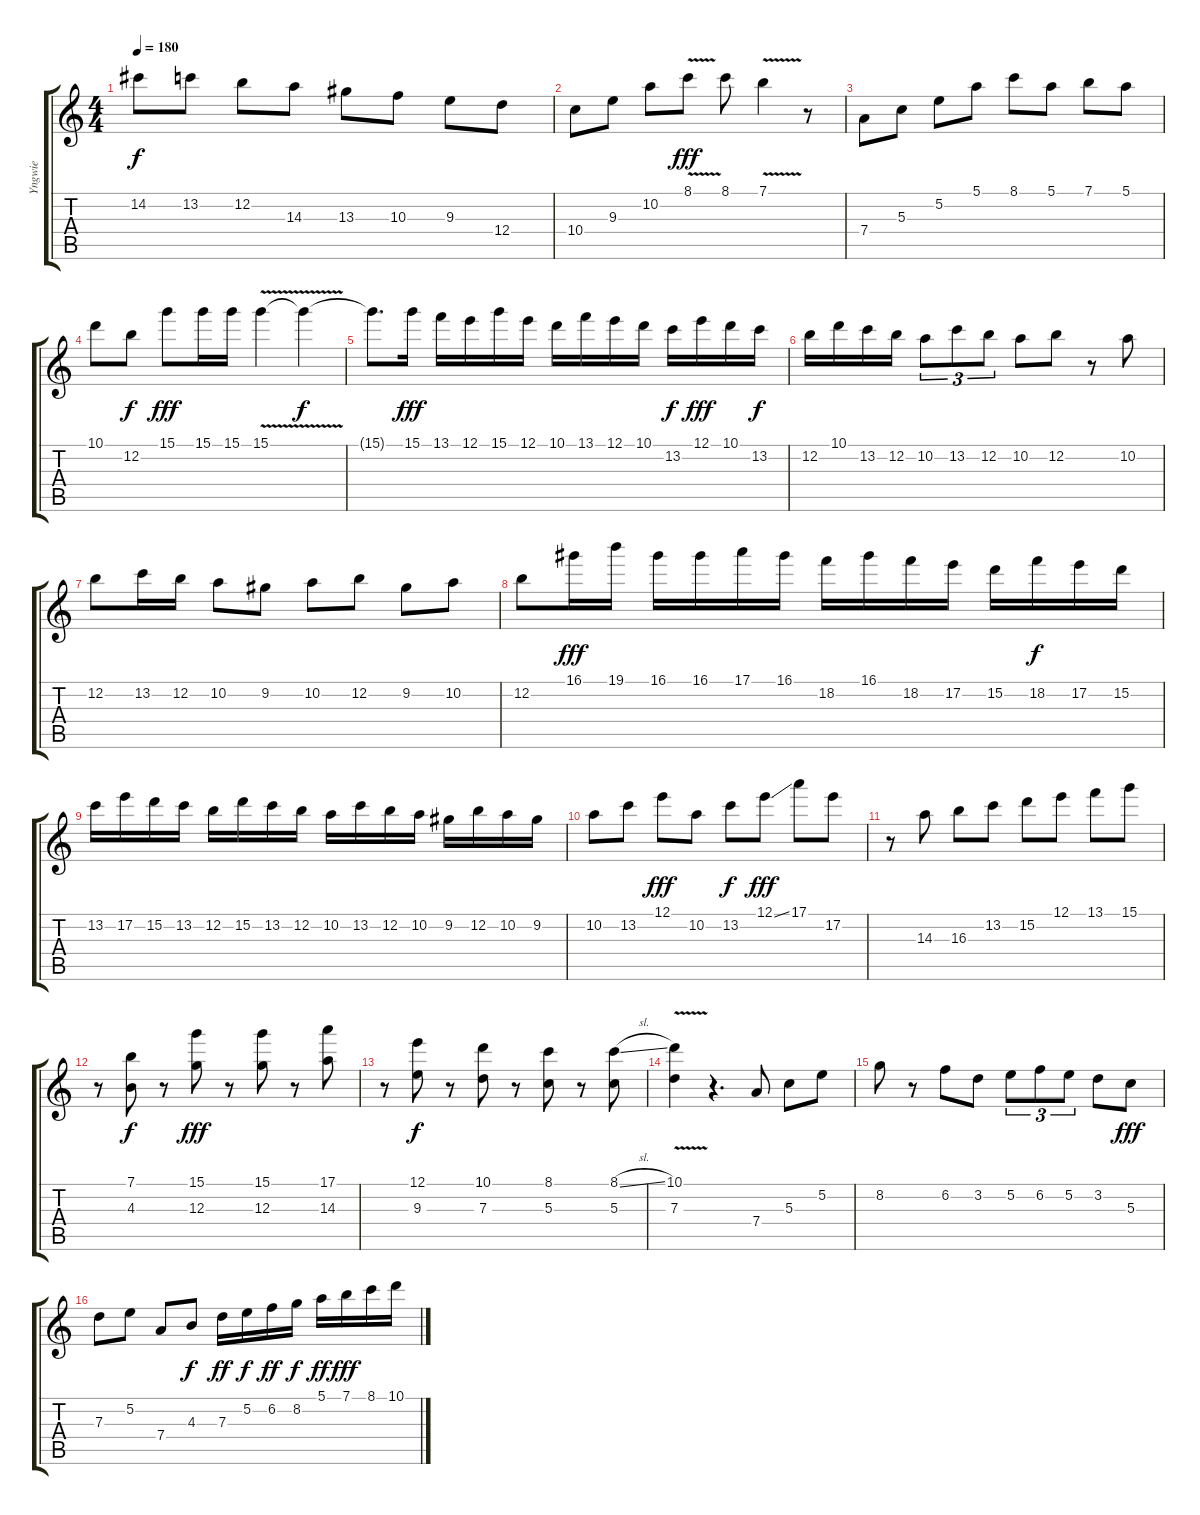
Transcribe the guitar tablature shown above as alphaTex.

\track ("Yngwie" "Yngwie") {instrument acousticguitarsteel}
\staff {score tabs}
\tuning (E4 B3 G3 D3 A2 E2) {hide}
\ts (4 4)
\tempo 180
\clef g2
\ks c
14.2.8{dy f} 13.2.8 12.2.8 14.3.8 13.3.8 10.3.8 9.3.8 12.4.8 |
10.4.8 9.3.8 10.2.8 8.1{v}.8{dy fff} 8.1.8 7.1{v}.4 r.8 |
7.4.8 5.3.8 5.2.8 5.1.8 8.1.8 5.1.8 7.1.8 5.1.8 |
10.1.8 12.2.8{dy f} 15.1.8{dy fff} 15.1.16 15.1.16 15.1{v}.4 15.1{t}.4{dy f} |
15.1{t}.8{d} 15.1.16{dy fff} 13.1.16 12.1.16 15.1.16 12.1.16 10.1.16 13.1.16 12.1.16 10.1.16 13.2.16{dy f} 12.1.16{dy fff} 10.1.16 13.2.16{dy f} |
12.2.16 10.1.16 13.2.16 12.2.16 10.2.8{tu (3 2)} 13.2.8{tu (3 2)} 12.2.8{tu (3 2)} 10.2.8 12.2.8 r.8 10.2.8 |
12.2.8 13.2.16 12.2.16 10.2.8 9.2.8 10.2.8 12.2.8 9.2.8 10.2.8 |
12.2.8 16.1.16{dy fff} 19.1.16 16.1.16 16.1.16 17.1.16 16.1.16 18.2.16 16.1.16 18.2.16 17.2.16 15.2.16 18.2.16{dy f} 17.2.16 15.2.16 |
13.2.16 17.2.16 15.2.16 13.2.16 12.2.16 15.2.16 13.2.16 12.2.16 10.2.16 13.2.16 12.2.16 10.2.16 9.2.16 12.2.16 10.2.16 9.2.16 |
10.2.8 13.2.8 12.1.8{dy fff} 10.2.8 13.2.8{dy f} 12.1{ss}.8{dy fff} 17.1.8 17.2.8 |
r.8 14.3.8 16.3.8 13.2.8 15.2.8 12.1.8 13.1.8 15.1.8 |
r.8 (7.1 4.3).8{dy f} r.8 (15.1 12.3).8{dy fff} r.8 (15.1 12.3).8 r.8 (17.1 14.3).8 |
r.8 (12.1 9.3).8{dy f} r.8 (10.1 7.3).8 r.8 (8.1 5.3).8 r.8 (8.1{sl} 5.3).8 |
(10.1{v} 7.3).4 r.4{d} 7.4.8 5.3.8 5.2.8 |
8.2.8 r.8 6.2.8 3.2.8 5.2.8{tu (3 2)} 6.2.8{tu (3 2)} 5.2.8{tu (3 2)} 3.2.8 5.3.8{dy fff} |
7.3.8 5.2.8 7.4.8 4.3.8{dy f} 7.3.16{dy ff} 5.2.16{dy f} 6.2.16{dy ff} 8.2.16{dy f} 5.1.16{dy ff} 7.1.16{dy fff} 8.1.16 10.1.16
